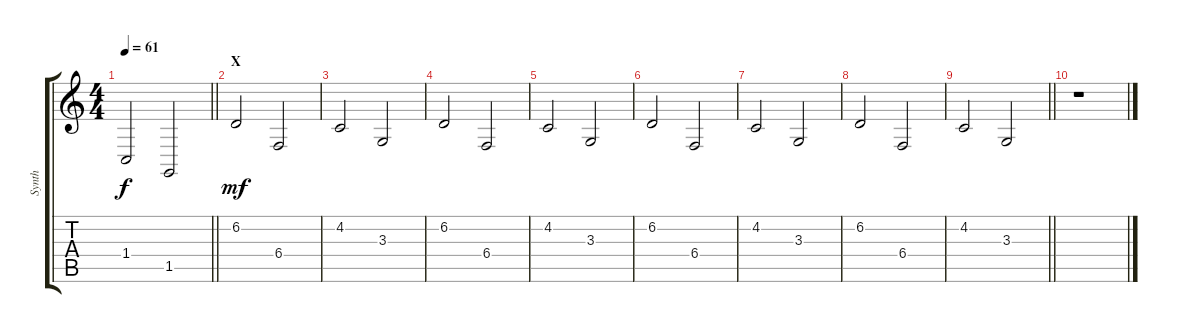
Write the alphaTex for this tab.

\track ("Synth" "Synth") {instrument ocarina}
\staff {score tabs}
\tuning (Db4 Ab3 E3 B2 Gb2 Db2) {hide}
\ts (4 4)
\tempo 61
\clef g2
\barLineRight lightlight
\ks c
1.4.2{dy f} 1.5.2 |
\section ("" "X")
6.2.2{dy mf instrument pad5bowed} 6.4.2 |
4.2.2 3.3.2 |
6.2.2 6.4.2 |
4.2.2 3.3.2 |
6.2.2 6.4.2 |
4.2.2 3.3.2 |
6.2.2 6.4.2 |
\barLineRight lightlight
4.2.2 3.3.2 |
r.1
